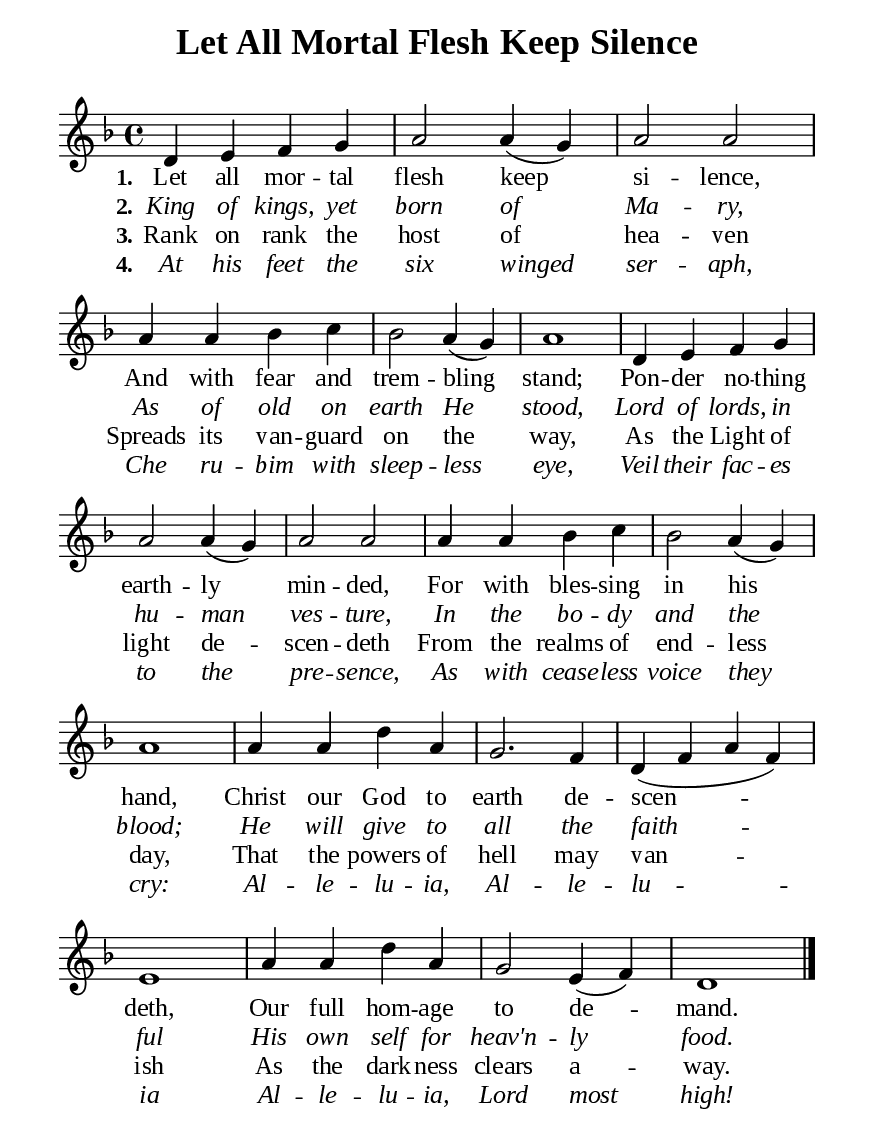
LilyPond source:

%%%%%%%%%%%%%%%%%%%%%%%%%%%%%
% CONTENTS OF THIS DOCUMENT
% 1. Common settings
% 2. Verse music
% 3. Verse lyrics
% 4. Layout
%%%%%%%%%%%%%%%%%%%%%%%%%%%%%

%%%%%%%%%%%%%%%%%%%%%%%%%%%%%
% 1. Common settings
%%%%%%%%%%%%%%%%%%%%%%%%%%%%%
\version "2.18.2"

\header {
  title = "Let All Mortal Flesh Keep Silence"
  composer = " "
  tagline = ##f
}

global= {
  \key f \major
  \time 4/4
  \override Score.BarNumber.break-visibility = ##(#f #f #f)
  \override Lyrics.LyricSpace.minimum-distance = #2.0
}

\paper {
  #(set-paper-size "a5")
  top-margin = 3.2\mm
  bottom-marign = 10\mm
  left-margin = 10\mm
  right-margin = 10\mm
  indent = #0
  #(define fonts
	 (make-pango-font-tree "Liberation Serif"
	 		       "Liberation Serif"
			       "Liberation Serif"
			       (/ 20 20)))
  system-system-spacing = #'((basic-distance . 3) (padding . 3))
}

printItalic = \with {
  \override LyricText.font-shape = #'italic
}

%%%%%%%%%%%%%%%%%%%%%%%%%%%%%
% 2. Verse music
%%%%%%%%%%%%%%%%%%%%%%%%%%%%%
musicVerseSoprano = \relative c' {
  %{	01	%} d4 e f g |
  %{	02	%} a2 a4 (g) |
  %{	03	%} a2 a |
  %{	04	%} a4 a bes c |
  %{	05	%} bes2 a4 (g) |
  %{	06	%} a1 |
  %{	07	%} d,4 e f g |
  %{	08	%} a2 a4 (g) |
  %{	09	%} a2 a |
  %{	10	%} a4 a bes c |
  %{	11	%} bes2 a4 (g) |
  %{	12	%} a1 |
  %{	13	%} a4 a d a |
  %{	14	%} g2. f4 |
  %{	15	%} d (f a f) |
  %{	16	%} e1 |
  %{	17	%} a4 a d a |
  %{	18	%} g2 e4 (f) |
  %{	19	%} d1 \bar "|."
}

%%%%%%%%%%%%%%%%%%%%%%%%%%%%%
% 3. Verse lyrics
%%%%%%%%%%%%%%%%%%%%%%%%%%%%%
verseOne = \lyricmode {
  \set stanza = #"1."
  Let all mor -- tal flesh keep si -- lence,
  And with fear and trem -- bling stand;
  Pon -- der no -- thing earth -- ly min -- ded,
  For with bles -- sing in his hand,
  Christ our God to earth de -- scen -- deth,
  Our full hom -- age to de -- mand.
}

verseTwo = \lyricmode {
  \set stanza = #"2."
  King of kings, yet born of Ma -- ry,
  As of old on earth He stood,
  Lord of lords, in hu -- man ves -- ture, 
  In the bo -- dy and the blood;
  He will give to all the faith -- ful
  His own self for heav'n -- ly food.
}

verseThree = \lyricmode {
  \set stanza = #"3."
  Rank on rank the host of hea -- ven
  Spreads its van -- guard on the way,
  As the Light of light de -- scen -- deth
  From the realms of end -- less day,
  That the powers of hell may van -- ish
  As the dark -- ness clears a -- way.
}

verseFour = \lyricmode {
  \set stanza = #"4."
  At his feet the six winged ser -- aph,
  Che ru -- bim with sleep -- less eye,
  Veil their fac -- es to the pre -- sence,
  As with cease -- less voice they cry:
  Al -- le -- lu -- ia, Al -- le -- lu -- ia
  Al -- le -- lu -- ia, Lord most high!
}

%%%%%%%%%%%%%%%%%%%%%%%%%%%%%
% 4. Layout
%%%%%%%%%%%%%%%%%%%%%%%%%%%%%
\score {
    \new ChoirStaff <<
      \new Staff <<
        \clef "treble"
        \new Voice = "sopranos" { \global   \musicVerseSoprano }
      >>
      \new Lyrics \lyricsto sopranos \verseOne
      \new Lyrics \printItalic \lyricsto sopranos \verseTwo
      \new Lyrics \lyricsto sopranos \verseThree
      \new Lyrics \printItalic \lyricsto sopranos \verseFour
    >>
}
